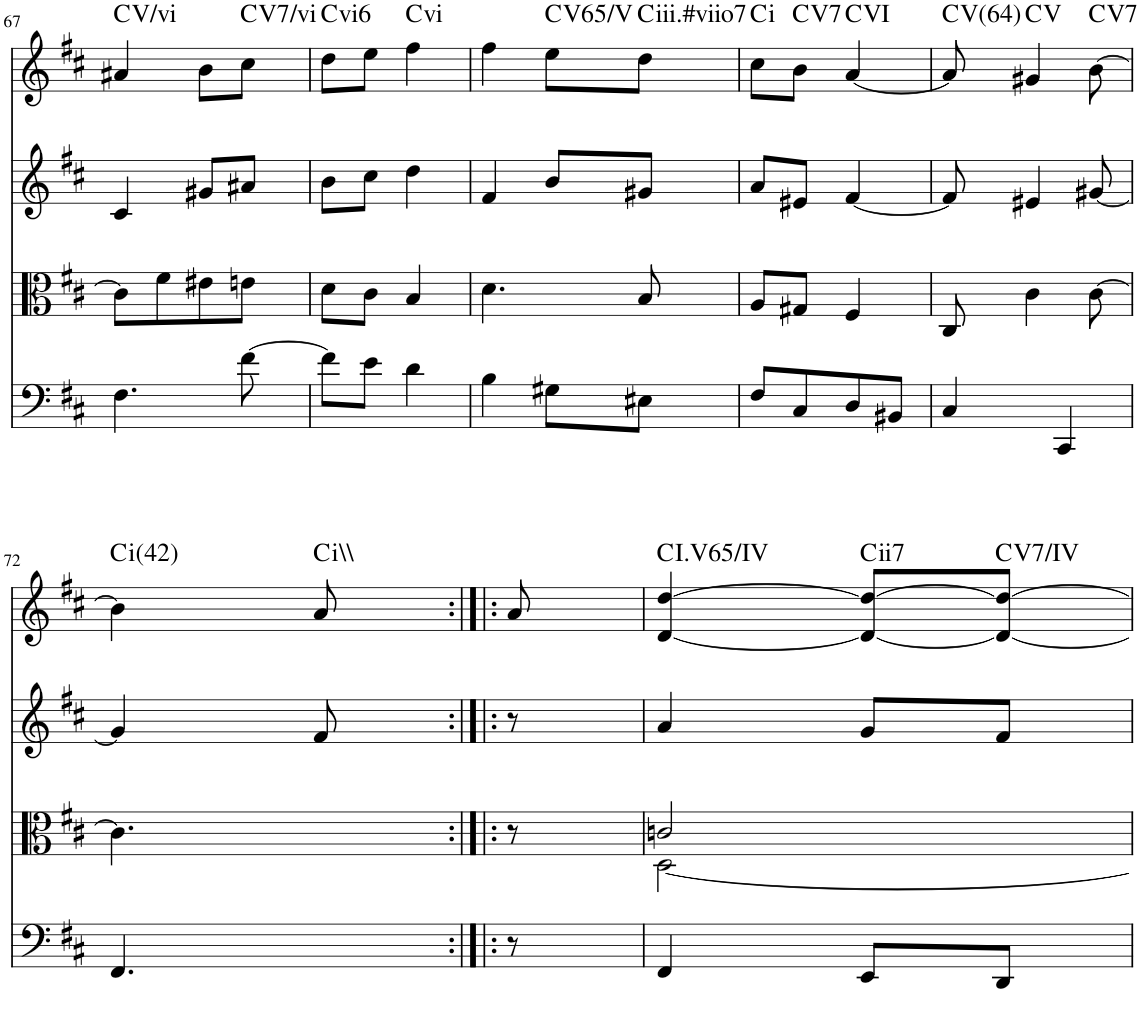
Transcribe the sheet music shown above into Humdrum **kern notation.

**kern	**kern	**kern	**kern	**harte
*part4	*part3	*part2	*part1	*part1
*staff4	*staff3	*staff2	*staff1	*
*I"Violoncello	*I"Viola	*I"Violin 2	*I"Violin 1	*
*I'Vc	*I'Vla	*I'Vln	*I'Vln	*
!!LO:PB:g=z
*clefF4	*clefC3	*clefG2	*clefG2	*
*k[f#c#]	*k[f#c#]	*k[f#c#]	*k[f#c#]	*
*D:	*D:	*D:	*D:	*
*M2/4	*M2/4	*M2/4	*M2/4	*
=67	=67	=67	=67	=67
4.F#\	8c#\L]	4c#/	4a#X/	C:maj
.	8f#\	.	.	.
.	8e#X\	8g#X/L	8b\L	.
!	!	!	!	!LO:H:kt=7/
[8f#\	8en\J	8a#X/J	8cc#\J	C:maj
=68	=68	=68	=68	=68
!	!	!	!	!LO:H:kt=vi
8f#\L]	8d\L	8b\L	8dd\L	.
8e\J	8c#\J	8cc#\J	8ee\J	.
!	!	!	!	!LO:H:kt=vi
4d\	4B/	4dd\	4ff#\	.
=69	=69	=69	=69	=69
4B\	4.d\	4f#/	4ff#\	.
!	!	!	!	!LO:H:kt=V
8G#X\L	.	8b/L	8ee\L	.
!	!	!	!	!LO:H:kt=iii.#viio
8E#X\J	8B/	8g#X/J	8dd\J	.
=70	=70	=70	=70	=70
!	!	!	!	!LO:H:kt=i
8F#/L	8A/L	8a/L	8cc#\L	.
!	!	!	!	!LO:H:kt=7
8C#/	8G#X/J	8e#X/J	8b\J	C:7
8D/	4F#/	[4f#/	[4a/	C:maj
8BB#X/J	.	.	.	.
=71	=71	=71	=71	=71
!	!	!	!	!LO:H:kt=64
4C#/	8C#/	8f#/]	8a/]	C:maj
.	4c#\	4e#X/	4g#X/	C:maj
4CC#/	.	.	.	.
!	!	!	!	!LO:H:kt=7
.	[8c#\	[8g#X/	[8b\	C:7
!!LO:LB:g=z
=72	=72	=72	=72	=72
!	!	!	!	!LO:H:kt=i
4.FF#/	4.c#\]	4g#/]	4b\]	.
!	!	!	!	!LO:H:kt=i
.	.	8f#/	8a/	.
=72X9:|!|:	=72X9:|!|:	=72X9:|!|:	=72X9:|!|:	=72X9:|!|:
8r	8r	8r	8a/	.
=73	=73	=73	=73	=73
*	*^	*	*	*
!	!	!	!	!	!LO:H:kt=65/
4FF#/	2cn/	[2D\	4a/	[4d/ [4dd/	C:maj
!	!	!	!	!	!LO:H:kt=ii
8EE/L	.	.	8g/L	8d/_ 8dd/_L	.
!	!	!	!	!	!LO:H:kt=7/
8DD/J	.	.	8f#/J	8d/_ 8dd/_J	C:maj
*	*v	*v	*	*	*
=	=	=	=	=
*-	*-	*-	*-	*-
